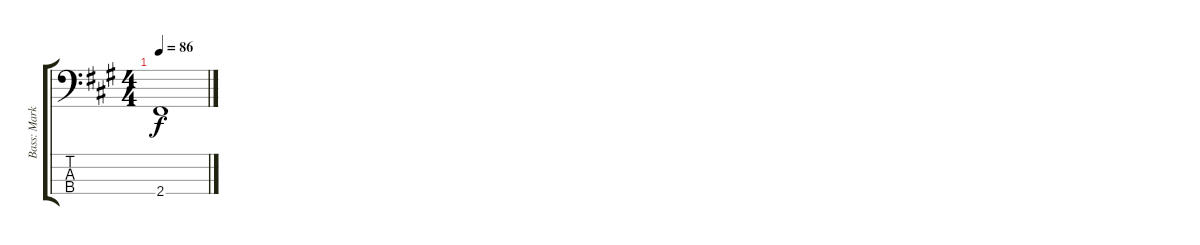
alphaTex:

\track ("Bass: Mark" "Bass: Mark") {instrument electricbassfinger}
\staff {score tabs}
\tuning (G2 D2 A1 E1) {hide}
\ts (4 4)
\tempo 86
\clef f4
\ks a
2.4{t}.1{dy f}
